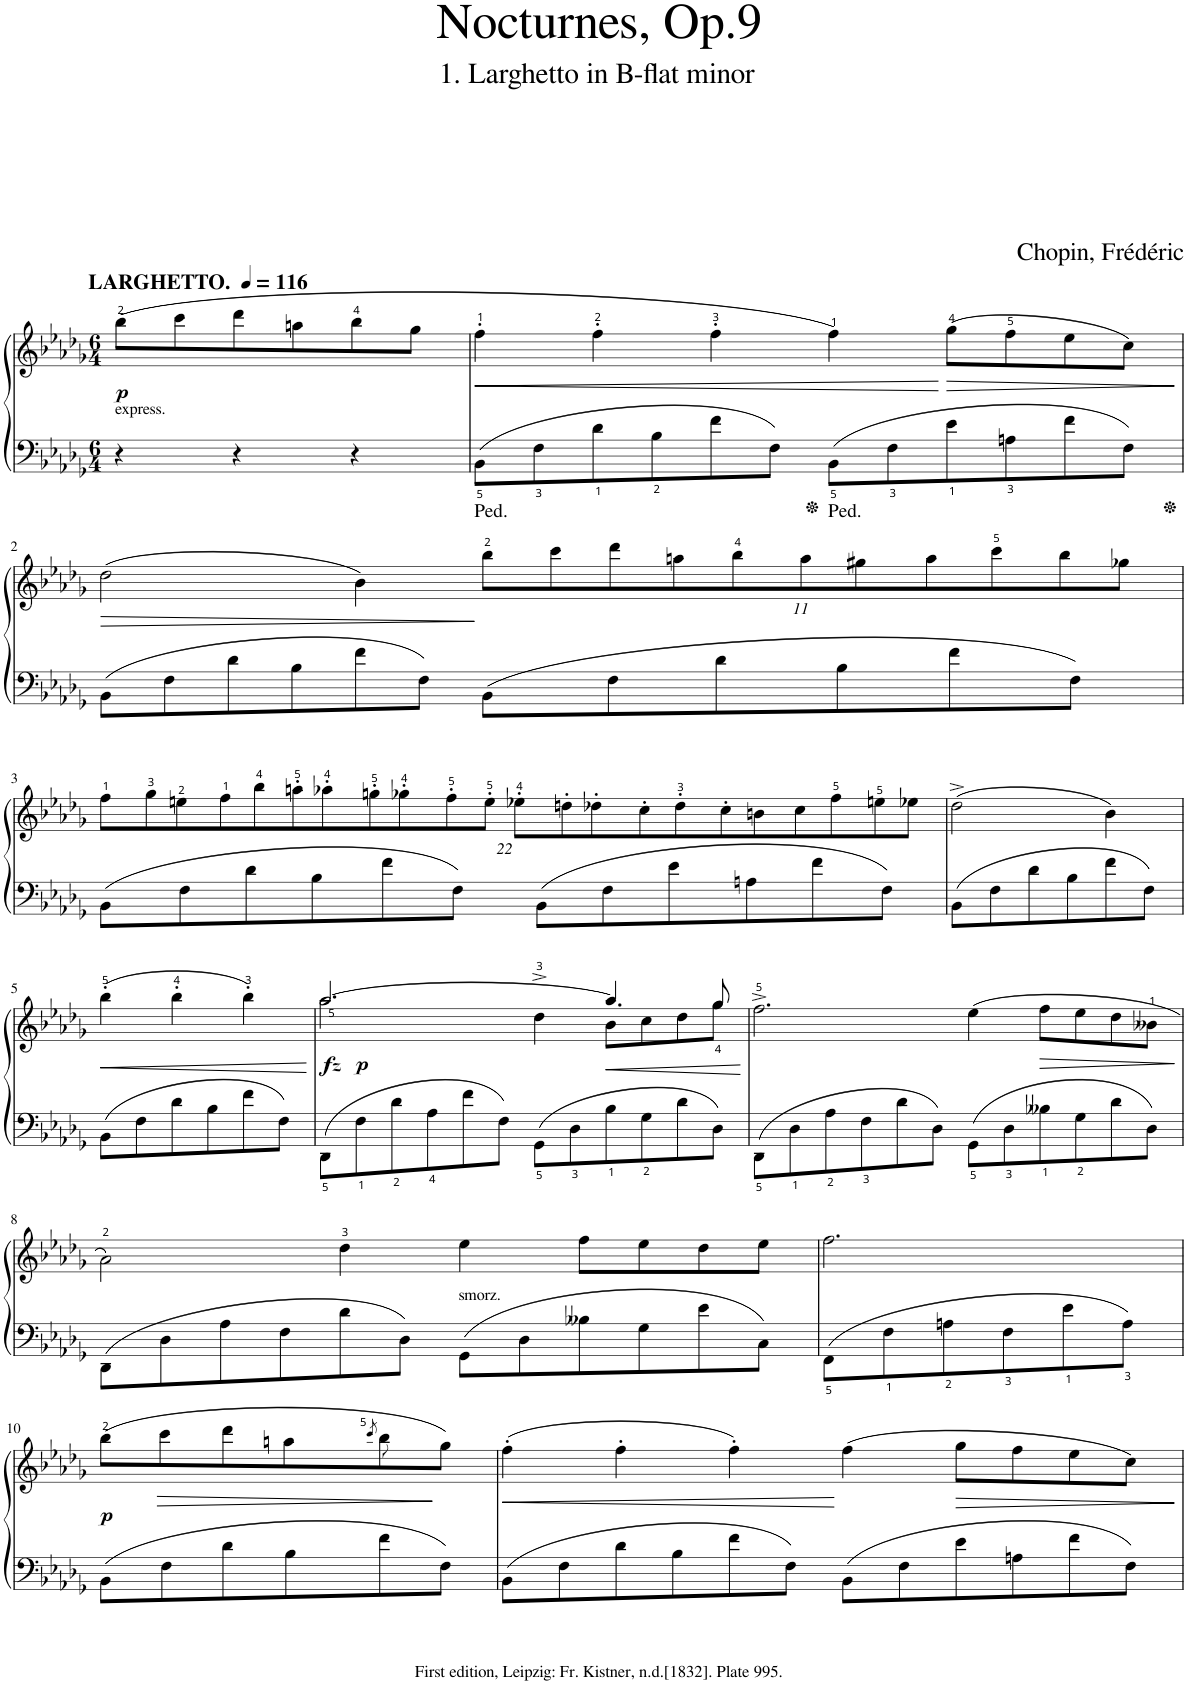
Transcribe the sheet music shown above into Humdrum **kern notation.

**kern	**kern	**dynam
*part1	*part1	*part1
*staff2	*staff1	*staff1/2
*I"Piano	*	*
*I'Pno	*	*
*stria5	*stria5	*
*clefF4	*clefG2	*
*k[b-e-a-d-g-]	*k[b-e-a-d-g-]	*
*M6/4	*M6/4	*
*MM116	*MM116	*
=	=	=
!	!LO:TX:b:t=express.	!
!	!LO:TX:a:B:t=LARGHETTO.	!
!	!	!LO:DY:b
4r	(8bb-\L	p
.	8ccc\	.
4r	8ddd-\	.
.	8aan\	.
4r	8bb-\	.
.	8gg-\J	.
=1	=1	=1
!	!	!LO:HP:b
8BB-\L	4ff'\	<
8F\	.	.
8d-\	4ff'\	.
8B-\	.	.
8f\	4ff'\	.
8F\J	.	.
8BB-\L	4ff\)	.
8F\	.	.
!	!	!LO:HP:n=1:b
8e-\	(8gg-\L	[ >
8An\	8ff\	.
8f\	8ee-\	.
8F\J	8cc\J)	.
.	.	]
!!LO:LB:g=z
=2	=2	=2
!	!	!LO:HP:b
8BB-\L	(2dd-\	>
8F\	.	.
8d-\	.	.
8B-\	.	.
8f\	4b-\)	.
8F\J	.	.
*	*Xbrackettup	*
8BB-\L	44%3bb-\L	]
.	44%3ccc\	.
8F\	.	.
.	44%3ddd-\	.
.	44%3aan\	.
8d-\	.	.
.	44%3bb-\	.
.	44%3aa\	.
8B-\	.	.
.	44%3gg#X\	.
.	44%3aa\	.
8f\	.	.
.	44%3ccc\	.
.	44%3bb-\	.
8F\J	.	.
.	44%3gg-X\J	.
!!LO:LB:g=z
=3	=3	=3
8BB-\L	44%3ff\L	.
.	44%3gg-\	.
8F\	.	.
.	44%3een\	.
.	44%3ff\	.
8d-\	.	.
.	44%3bb-\	.
.	44%3aan'\	.
8B-\	.	.
.	44%3aa-X'\	.
.	44%3ggn'\	.
8f\	.	.
.	44%3gg-X'\	.
.	44%3ff'\	.
8F\J	.	.
.	44%3ee'\J	.
8BB-\L	44%3ee-X'\L	.
.	44%3ddn'\	.
8F\	.	.
.	44%3dd-X'\	.
.	44%3cc'\	.
8e-\	.	.
.	44%3dd-'\	.
.	44%3cc'\	.
8An\	.	.
.	44%3bn\	.
.	44%3cc\	.
8f\	.	.
.	44%3ff\	.
.	44%3een\	.
8F\J	.	.
.	44%3ee-X\J	.
=4	=4	=4
8BB-\L	(2dd-^\	.
8F\	.	.
8d-\	.	.
8B-\	.	.
8f\	4b-\)	.
8F\J	.	.
!!LO:LB:g=z
=5	=5	=5
!	!	!LO:HP:b
8BB-\L	(4bb-'\	<
8F\	.	.
8d-\	4bb-'\	.
8B-\	.	.
8f\	4bb-'\)	.
8F\J	.	.
.	.	[
=6	=6	=6
*	*^	*
!	!	!	!LO:DY:b
8DD-\L	[2.aa-/	2.aa-\	fz
!	!	!	!LO:DY:a=2
8F\	.	.	p
8d-\	.	.	.
8A-\	.	.	.
8f\	.	.	.
8F\J	.	.	.
8GG-\L	4dd-^>\	4ryy	.
8D-\	.	.	.
8B-\	8b-\L	4.aa-/]	.
8G-\	8cc\	.	.
8d-\	8dd-\	.	.
8D-\J	8gg-\J	8gg-/	.
*	*v	*v	*
=7	=7	=7
8DD-\L	2.ff^\	.
8D-\	.	.
8A-\	.	.
8F\	.	.
8d-\	.	.
8D-\J	.	.
8GG-\L	(4ee-\	.
8D-\	.	.
!	!	!LO:HP:b
8B--X\	8ff\L	>
8G-\	8ee-\	.
8d-\	8dd-\	.
8D-\J	8b--X\J	.
.	.	]
!!LO:LB:g=z
=8	=8	=8
8DD-\L	2a-\)	.
8D-\	.	.
8A-\	.	.
8F\	.	.
8d-\	4dd-\	.
8D-\J	.	.
!	!LO:TX:b:t=smorz.	!
8GG-\L	4ee-\	.
8D-\	.	.
8B--X\	8ff\L	.
8G-\	8ee-\	.
8e-\	8dd-\	.
8C\J	8ee-\J	.
=9	=9	=9
8FF\L	2.ff\	.
8C\ 8F\	.	.
8An\	.	.
8F\	.	.
8e-\	.	.
8A\J	.	.
!!LO:LB:g=z
=10	=10	=10
*	*^	*
!	!	!	!LO:DY:b
8BB-\L	(>8bb-\L	4ryy	p
!	!	!	!LO:HP:b
8F\	8ccc\	.	>
8d-\	8ddd-\	8ryy	.
8B-\	8aan\	16.aa!LL	.
.	.	32ccc!JJk	.
.	8qccc/	.	.
8f\	8bb-\	8bb-!	.
8F\J	8gg-\J)	8ryy	]
=11	=11	=11	=11
!	!	!	!LO:HP:b
*	*v	*v	*
8BB-\L	(4ff'\	<
8F\	.	.
8d-\	4ff'\	.
8B-\	.	.
8f\	4ff'\)	.
8F\J	.	.
8BB-\L	(4ff\	[
8F\	.	.
!	!	!LO:HP:b
8e-\	8gg-\L	>
8An\	8ff\	.
8f\	8ee-\	.
8F\J	8cc\J)	.
.	.	]
=	=	=
*-	*-	*-
